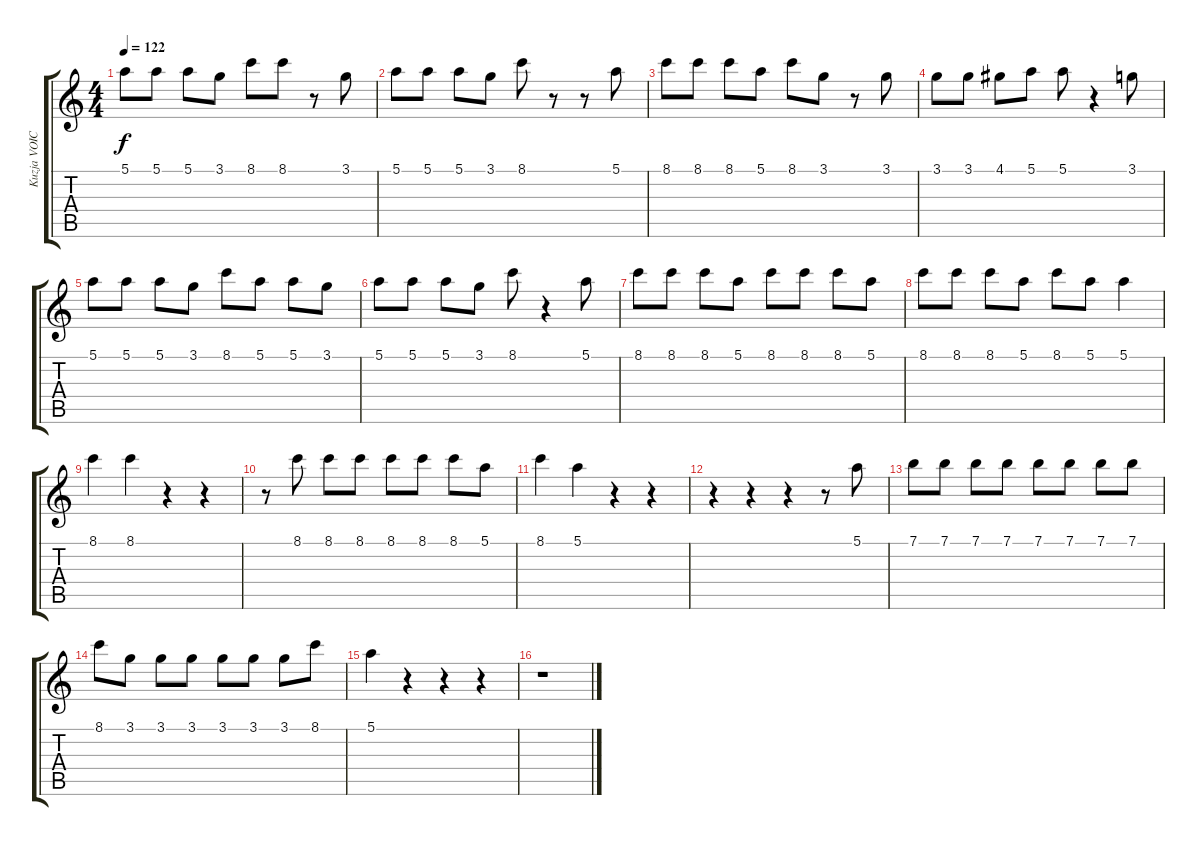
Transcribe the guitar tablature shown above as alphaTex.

\track ("Kuzja VOICE" "Kuzja VOIC") {instrument acousticguitarsteel}
\staff {score tabs}
\tuning (E4 B3 G3 D3 A2 E2) {hide}
\ts (4 4)
\tempo 122
\clef g2
\ks c
5.1.8{dy f} 5.1.8 5.1.8 3.1.8 8.1.8 8.1.8 r.8 3.1.8 |
5.1.8 5.1.8 5.1.8 3.1.8 8.1.8 r.8 r.8 5.1.8 |
8.1.8 8.1.8 8.1.8 5.1.8 8.1.8 3.1.8 r.8 3.1.8 |
3.1.8 3.1.8 4.1.8 5.1.8 5.1.8 r.4 3.1.8 |
5.1.8 5.1.8 5.1.8 3.1.8 8.1.8 5.1.8 5.1.8 3.1.8 |
5.1.8 5.1.8 5.1.8 3.1.8 8.1.8 r.4 5.1.8 |
8.1.8 8.1.8 8.1.8 5.1.8 8.1.8 8.1.8 8.1.8 5.1.8 |
8.1.8 8.1.8 8.1.8 5.1.8 8.1.8 5.1.8 5.1.4 |
8.1.4 8.1.4 r.4 r.4 |
r.8 8.1.8 8.1.8 8.1.8 8.1.8 8.1.8 8.1.8 5.1.8 |
8.1.4 5.1.4 r.4 r.4 |
r.4 r.4 r.4 r.8 5.1.8 |
7.1.8 7.1.8 7.1.8 7.1.8 7.1.8 7.1.8 7.1.8 7.1.8 |
8.1.8 3.1.8 3.1.8 3.1.8 3.1.8 3.1.8 3.1.8 8.1.8 |
5.1.4 r.4 r.4 r.4 |
r.1
